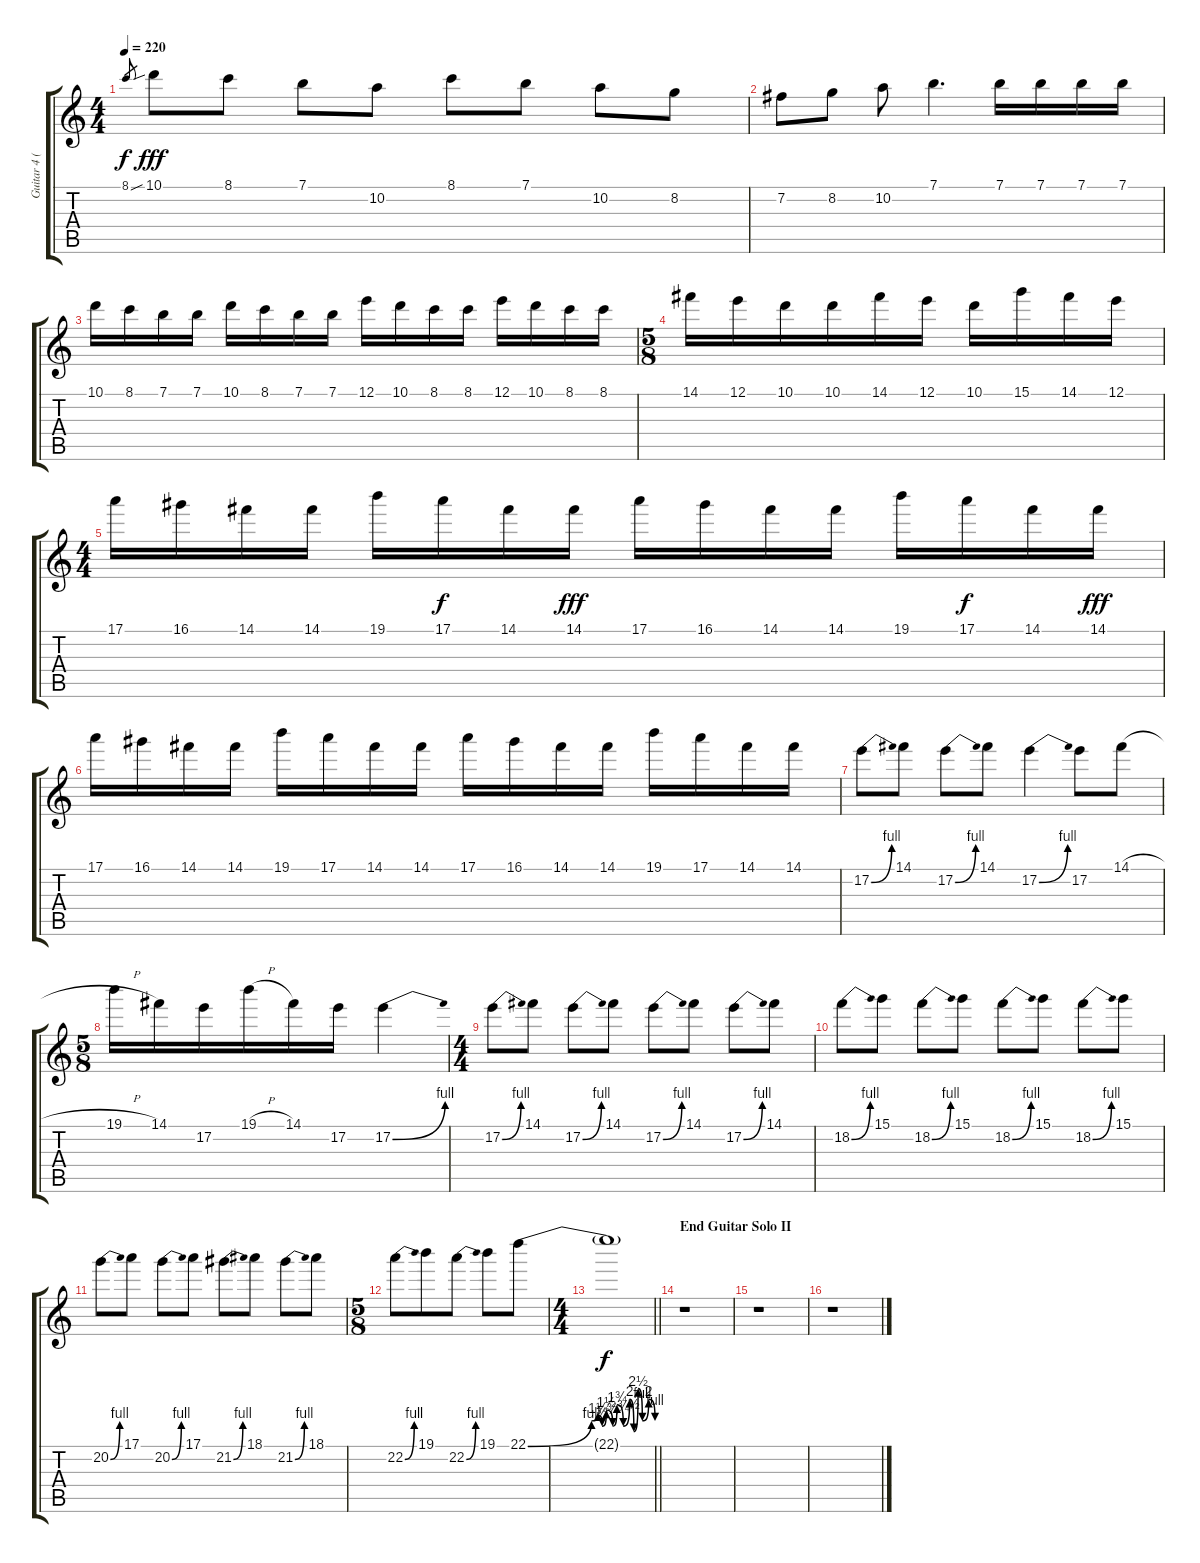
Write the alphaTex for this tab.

\track ("Guitar 4 (solo)" "Guitar 4 (") {instrument distortionguitar}
\staff {score tabs}
\tuning (E4 B3 G3 D3 A2 E2) {hide}
\ts (4 4)
\tempo 220
\clef g2
\ks c
8.1.8{gr dy f} 10.1{sib}.8{dy fff} 8.1.8 7.1.8 10.2.8 8.1.8 7.1.8 10.2.8 8.2.8 |
7.2.8 8.2.8 10.2.8 7.1.4{d} 7.1.16 7.1.16 7.1.16 7.1.16 |
10.1.16 8.1.16 7.1.16 7.1.16 10.1.16 8.1.16 7.1.16 7.1.16 12.1.16 10.1.16 8.1.16 8.1.16 12.1.16 10.1.16 8.1.16 8.1.16 |
\ts (5 8)
14.1.16 12.1.16 10.1.16 10.1.16 14.1.16 12.1.16 10.1.16 15.1.16 14.1.16 12.1.16 |
\ts (4 4)
17.1.16 16.1.16 14.1.16 14.1.16 19.1.16 17.1.16{dy f} 14.1.16 14.1.16{dy fff} 17.1.16 16.1.16 14.1.16 14.1.16 19.1.16 17.1.16{dy f} 14.1.16 14.1.16{dy fff} |
17.1.16 16.1.16 14.1.16 14.1.16 19.1.16 17.1.16 14.1.16 14.1.16 17.1.16 16.1.16 14.1.16 14.1.16 19.1.16 17.1.16 14.1.16 14.1.16 |
17.2{be (bend 0 0 60 4)}.8 14.1.8 17.2{be (bend 0 0 60 4)}.8 14.1.8 17.2{be (bend 0 0 60 4)}.4 17.2.8 14.1{h}.8 |
\ts (5 8)
19.1{h}.16 14.1.16 17.2.16 19.1{h}.16 14.1.16 17.2.16 17.2{be (bend 0 0 60 4)}.4 |
\ts (4 4)
17.2{be (bend 0 0 60 4)}.8 14.1.8 17.2{be (bend 0 0 60 4)}.8 14.1.8 17.2{be (bend 0 0 60 4)}.8 14.1.8 17.2{be (bend 0 0 60 4)}.8 14.1.8 |
18.2{be (bend 0 0 60 4)}.8 15.1.8 18.2{be (bend 0 0 60 4)}.8 15.1.8 18.2{be (bend 0 0 60 4)}.8 15.1.8 18.2{be (bend 0 0 60 4)}.8 15.1.8 |
20.2{be (bend 0 0 60 4)}.8 17.1.8 20.2{be (bend 0 0 60 4)}.8 17.1.8 21.2{be (bend 0 0 60 4)}.8 18.1.8 21.2{be (bend 0 0 60 4)}.8 18.1.8 |
\ts (5 8)
22.2{be (bend 0 0 60 4)}.8 19.1.8 22.2{be (bend 0 0 60 4)}.8 19.1.8 22.1{be (custom 0 0 30 4 33 5 35 3 37 6 40 3 42 7 45 3 48 8 50 2 52 10 54 4 57 8 60 4)}.8 |
\ts (4 4)
\barLineRight lightlight
22.1{t}.1{dy f} |
\section ("" "End Guitar Solo II")
r.1 |
r.1 |
r.1
